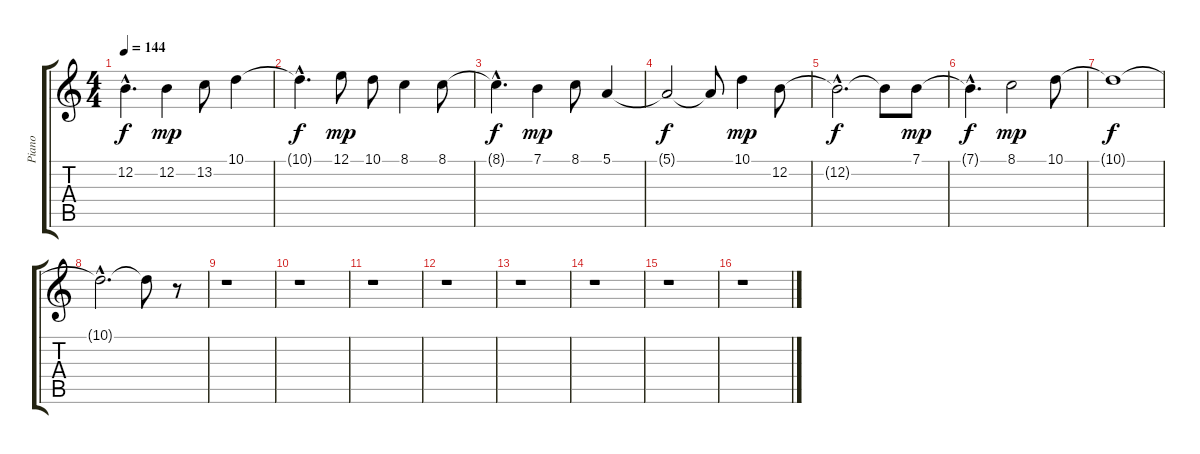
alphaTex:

\track ("Piano           " "Piano     ") {instrument electricgrandpiano}
\staff {score tabs}
\tuning (E4 B3 G3 D3 A2 E2) {hide}
\ts (4 4)
\tempo 144
\clef g2
\ks c
12.2{hac t}.4{d dy f} 12.2.4{dy mp} 13.2.8 10.1.4 |
10.1{hac t}.4{d dy f} 12.1.8{dy mp} 10.1.8 8.1.4 8.1.8 |
8.1{hac t}.4{d dy f} 7.1.4{dy mp} 8.1.8 5.1.4 |
5.1{t}.2{dy f} 5.1{t}.8 10.1.4{dy mp} 12.2.8 |
12.2{hac t}.2{d dy f} 12.2{t}.8 7.1.8{dy mp} |
7.1{hac t}.4{d dy f} 8.1.2{dy mp} 10.1.8 |
10.1{t}.1{dy f} |
10.1{hac t}.2{d} 10.1{t}.8 r.8 |
r.1 |
r.1 |
r.1 |
r.1 |
r.1 |
r.1 |
r.1 |
r.1
